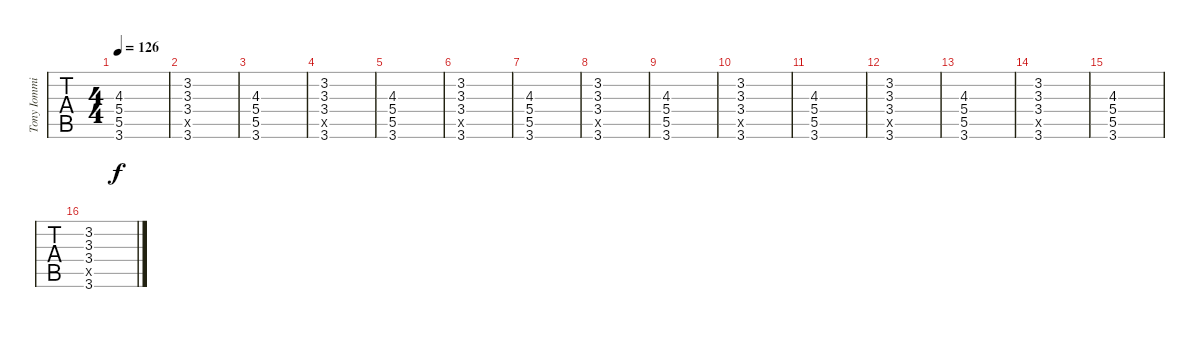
\track ("Tony Iommi (Rythm)" "Tony Iommi") {instrument distortionguitar}
\staff {tabs}
\tuning (E4 B3 G3 D3 A2 E2) {hide}
\ts (4 4)
\tempo 126
\clef g2
\ks bb
(4.3 5.4 5.5 3.6).1{dy f} |
(3.2 3.3 3.4 0.5{x} 3.6).1 |
(4.3 5.4 5.5 3.6).1 |
(3.2 3.3 3.4 0.5{x} 3.6).1 |
(4.3 5.4 5.5 3.6).1 |
(3.2 3.3 3.4 0.5{x} 3.6).1 |
(4.3 5.4 5.5 3.6).1 |
(3.2 3.3 3.4 0.5{x} 3.6).1 |
(4.3 5.4 5.5 3.6).1 |
(3.2 3.3 3.4 0.5{x} 3.6).1 |
(4.3 5.4 5.5 3.6).1 |
(3.2 3.3 3.4 0.5{x} 3.6).1 |
(4.3 5.4 5.5 3.6).1 |
(3.2 3.3 3.4 0.5{x} 3.6).1 |
(4.3 5.4 5.5 3.6).1 |
(3.2 3.3 3.4 0.5{x} 3.6).1
